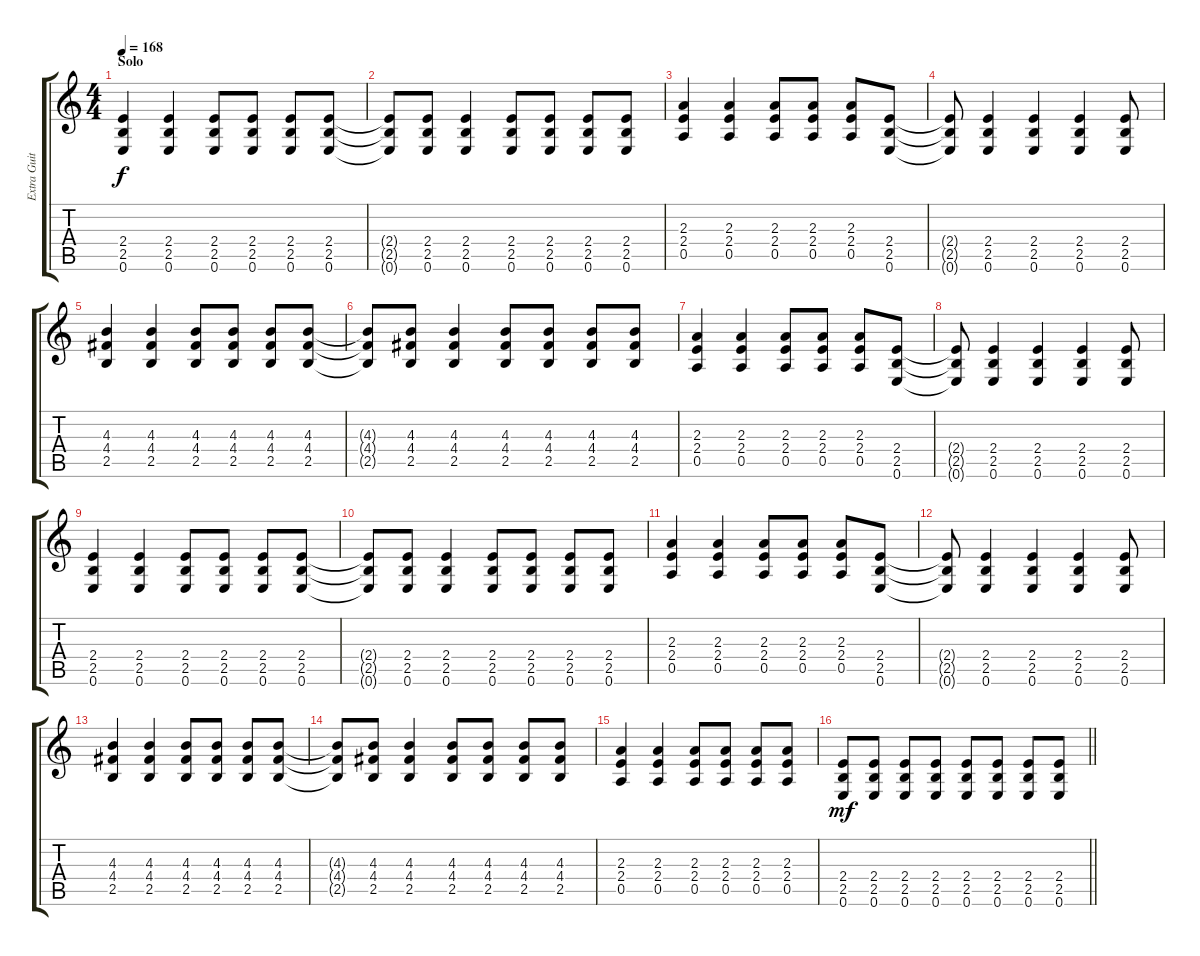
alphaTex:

\track ("Extra Guitar" "Extra Guit") {instrument distortionguitar}
\staff {score tabs}
\tuning (E4 B3 G3 D3 A2 E2) {hide}
\ts (4 4)
\section ("" "Solo")
\tempo 168
\clef g2
\ks c
(2.4 2.5 0.6).4{dy f} (2.4 2.5 0.6).4 (2.4 2.5 0.6).8 (2.4 2.5 0.6).8 (2.4 2.5 0.6).8 (2.4 2.5 0.6).8 |
(2.4{t} 2.5{t} 0.6{t}).8 (2.4 2.5 0.6).8 (2.4 2.5 0.6).4 (2.4 2.5 0.6).8 (2.4 2.5 0.6).8 (2.4 2.5 0.6).8 (2.4 2.5 0.6).8 |
(2.3 2.4 0.5).4 (2.3 2.4 0.5).4 (2.3 2.4 0.5).8 (2.3 2.4 0.5).8 (2.3 2.4 0.5).8 (2.4 2.5 0.6).8 |
(2.4{t} 2.5{t} 0.6{t}).8 (2.4 2.5 0.6).4 (2.4 2.5 0.6).4 (2.4 2.5 0.6).4 (2.4 2.5 0.6).8 |
(4.3 4.4 2.5).4 (4.3 4.4 2.5).4 (4.3 4.4 2.5).8 (4.3 4.4 2.5).8 (4.3 4.4 2.5).8 (4.3 4.4 2.5).8 |
(4.3{t} 4.4{t} 2.5{t}).8 (4.3 4.4 2.5).8 (4.3 4.4 2.5).4 (4.3 4.4 2.5).8 (4.3 4.4 2.5).8 (4.3 4.4 2.5).8 (4.3 4.4 2.5).8 |
(2.3 2.4 0.5).4 (2.3 2.4 0.5).4 (2.3 2.4 0.5).8 (2.3 2.4 0.5).8 (2.3 2.4 0.5).8 (2.4 2.5 0.6).8 |
(2.4{t} 2.5{t} 0.6{t}).8{balance 14} (2.4 2.5 0.6).4 (2.4 2.5 0.6).4 (2.4 2.5 0.6).4 (2.4 2.5 0.6).8 |
(2.4 2.5 0.6).4 (2.4 2.5 0.6).4 (2.4 2.5 0.6).8 (2.4 2.5 0.6).8 (2.4 2.5 0.6).8 (2.4 2.5 0.6).8 |
(2.4{t} 2.5{t} 0.6{t}).8 (2.4 2.5 0.6).8 (2.4 2.5 0.6).4 (2.4 2.5 0.6).8 (2.4 2.5 0.6).8 (2.4 2.5 0.6).8 (2.4 2.5 0.6).8 |
(2.3 2.4 0.5).4 (2.3 2.4 0.5).4 (2.3 2.4 0.5).8 (2.3 2.4 0.5).8 (2.3 2.4 0.5).8 (2.4 2.5 0.6).8 |
(2.4{t} 2.5{t} 0.6{t}).8 (2.4 2.5 0.6).4 (2.4 2.5 0.6).4 (2.4 2.5 0.6).4 (2.4 2.5 0.6).8 |
(4.3 4.4 2.5).4 (4.3 4.4 2.5).4 (4.3 4.4 2.5).8 (4.3 4.4 2.5).8 (4.3 4.4 2.5).8 (4.3 4.4 2.5).8 |
(4.3{t} 4.4{t} 2.5{t}).8 (4.3 4.4 2.5).8 (4.3 4.4 2.5).4 (4.3 4.4 2.5).8 (4.3 4.4 2.5).8 (4.3 4.4 2.5).8 (4.3 4.4 2.5).8 |
(2.3 2.4 0.5).4 (2.3 2.4 0.5).4 (2.3 2.4 0.5).8 (2.3 2.4 0.5).8 (2.3 2.4 0.5).8 (2.3 2.4 0.5).8 |
\barLineRight lightlight
(2.4 2.5 0.6).8{dy mf} (2.4 2.5 0.6).8 (2.4 2.5 0.6).8 (2.4 2.5 0.6).8 (2.4 2.5 0.6).8 (2.4 2.5 0.6).8 (2.4 2.5 0.6).8 (2.4 2.5 0.6).8
